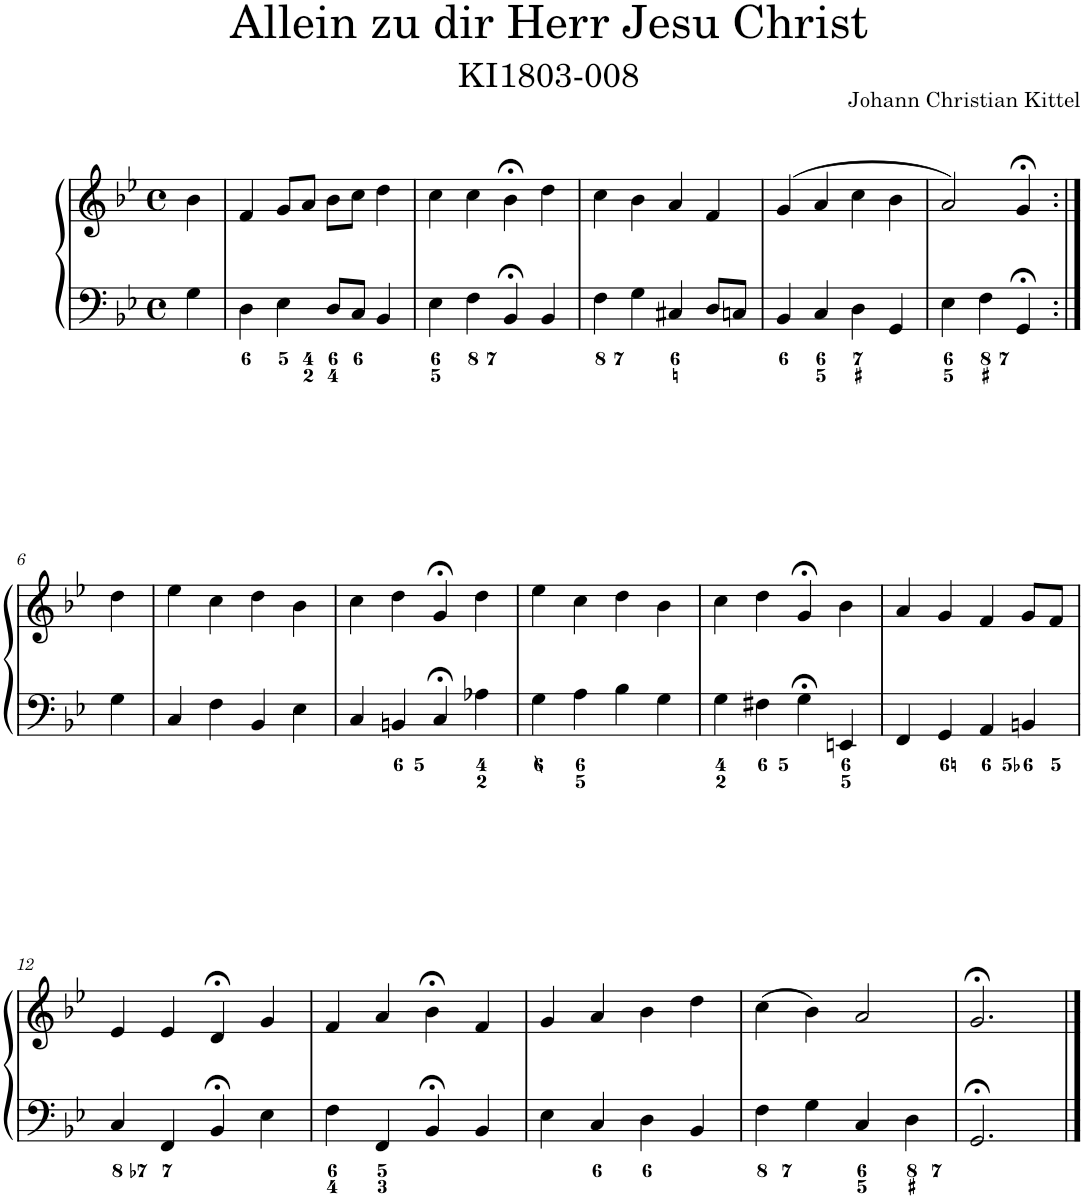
**kern	**kern
*part1	*part1
*staff2	*staff1
*I"Piano	*
*I'Pno.	*
*clefF4	*clefG2
*k[b-e-]	*k[b-e-]
*M4/4	*M4/4
*met(c)	*met(c)
=	=
4G\	4b-\
=1	=1
4D\	4f/
4E-\	8g/L
.	8a/J
8D/L	8b-\L
8C/J	8cc\J
4BB-/	4dd\
=2	=2
4E-\	4cc\
4F\	4cc\
4BB-;</	4b-;<\
4BB-/	4dd\
=3	=3
4F\	4cc\
4G\	4b-\
4C#X/	4a/
8D/L	4f/
8Cn/J	.
=4	=4
4BB-/	(4g/
4C/	4a/
4D\	4cc\
4GG/	4b-\
=5	=5
4E-\	2a/)
4F\	.
4GG;</	4g;</
!!LO:LB:g=z
=6:|!	=6:|!
4G\	4dd\
=7	=7
4C/	4ee-\
4F\	4cc\
4BB-/	4dd\
4E-\	4b-\
=8	=8
4C/	4cc\
4BBn/	4dd\
4C;</	4g;</
4A-X\	4dd\
=9	=9
4G\	4ee-\
4A\	4cc\
4B-\	4dd\
4G\	4b-\
=10	=10
4G\	4cc\
4F#X\	4dd\
4G;<\	4g;</
4EEn/	4b-\
=11	=11
4FF/	4a/
4GG/	4g/
4AA/	4f/
4BBn/	8g/L
.	8f/J
!!LO:LB:g=z
=12	=12
4C/	4e-/
4FF/	4e-/
4BB-;</	4d;</
4E-\	4g/
=13	=13
4F\	4f/
4FF/	4a/
4BB-;</	4b-;<\
4BB-/	4f/
=14	=14
4E-\	4g/
4C/	4a/
4D\	4b-\
4BB-/	4dd\
=15	=15
4F\	(4cc\
4G\	4b-\)
4C/	2a/
4D\	.
=16	=16
2.GG;</	2.g;</
==	==
*-	*-
